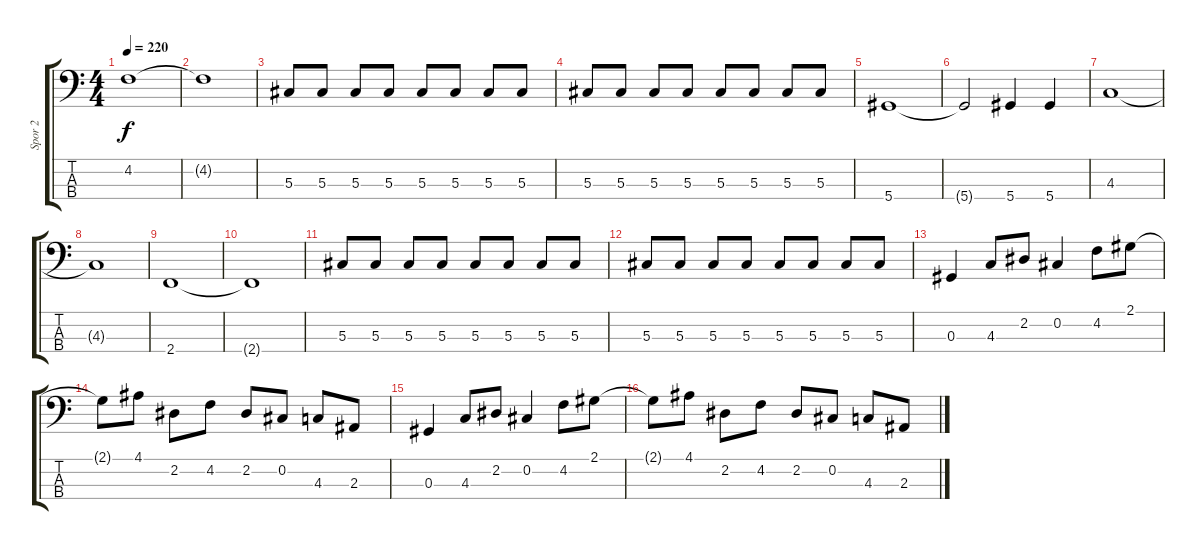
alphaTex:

\track ("Spor 2" "Spor 2") {instrument electricbasspick}
\staff {score tabs}
\tuning (Gb2 Db2 Ab1 Eb1) {hide}
\ts (4 4)
\tempo 220
\clef f4
\ks c
4.2.1{dy f} |
4.2{t}.1 |
5.3.8 5.3.8 5.3.8 5.3.8 5.3.8 5.3.8 5.3.8 5.3.8 |
5.3.8 5.3.8 5.3.8 5.3.8 5.3.8 5.3.8 5.3.8 5.3.8 |
5.4.1 |
5.4{t}.2 5.4.4 5.4.4 |
4.3.1 |
4.3{t}.1 |
2.4.1 |
2.4{t}.1 |
5.3.8 5.3.8 5.3.8 5.3.8 5.3.8 5.3.8 5.3.8 5.3.8 |
5.3.8 5.3.8 5.3.8 5.3.8 5.3.8 5.3.8 5.3.8 5.3.8 |
0.3.4 4.3.8 2.2.8 0.2.4 4.2.8 2.1.8 |
2.1{t}.8 4.1.8 2.2.8 4.2.8 2.2.8 0.2.8 4.3.8 2.3.8 |
0.3.4 4.3.8 2.2.8 0.2.4 4.2.8 2.1.8 |
2.1{t}.8 4.1.8 2.2.8 4.2.8 2.2.8 0.2.8 4.3.8 2.3.8
